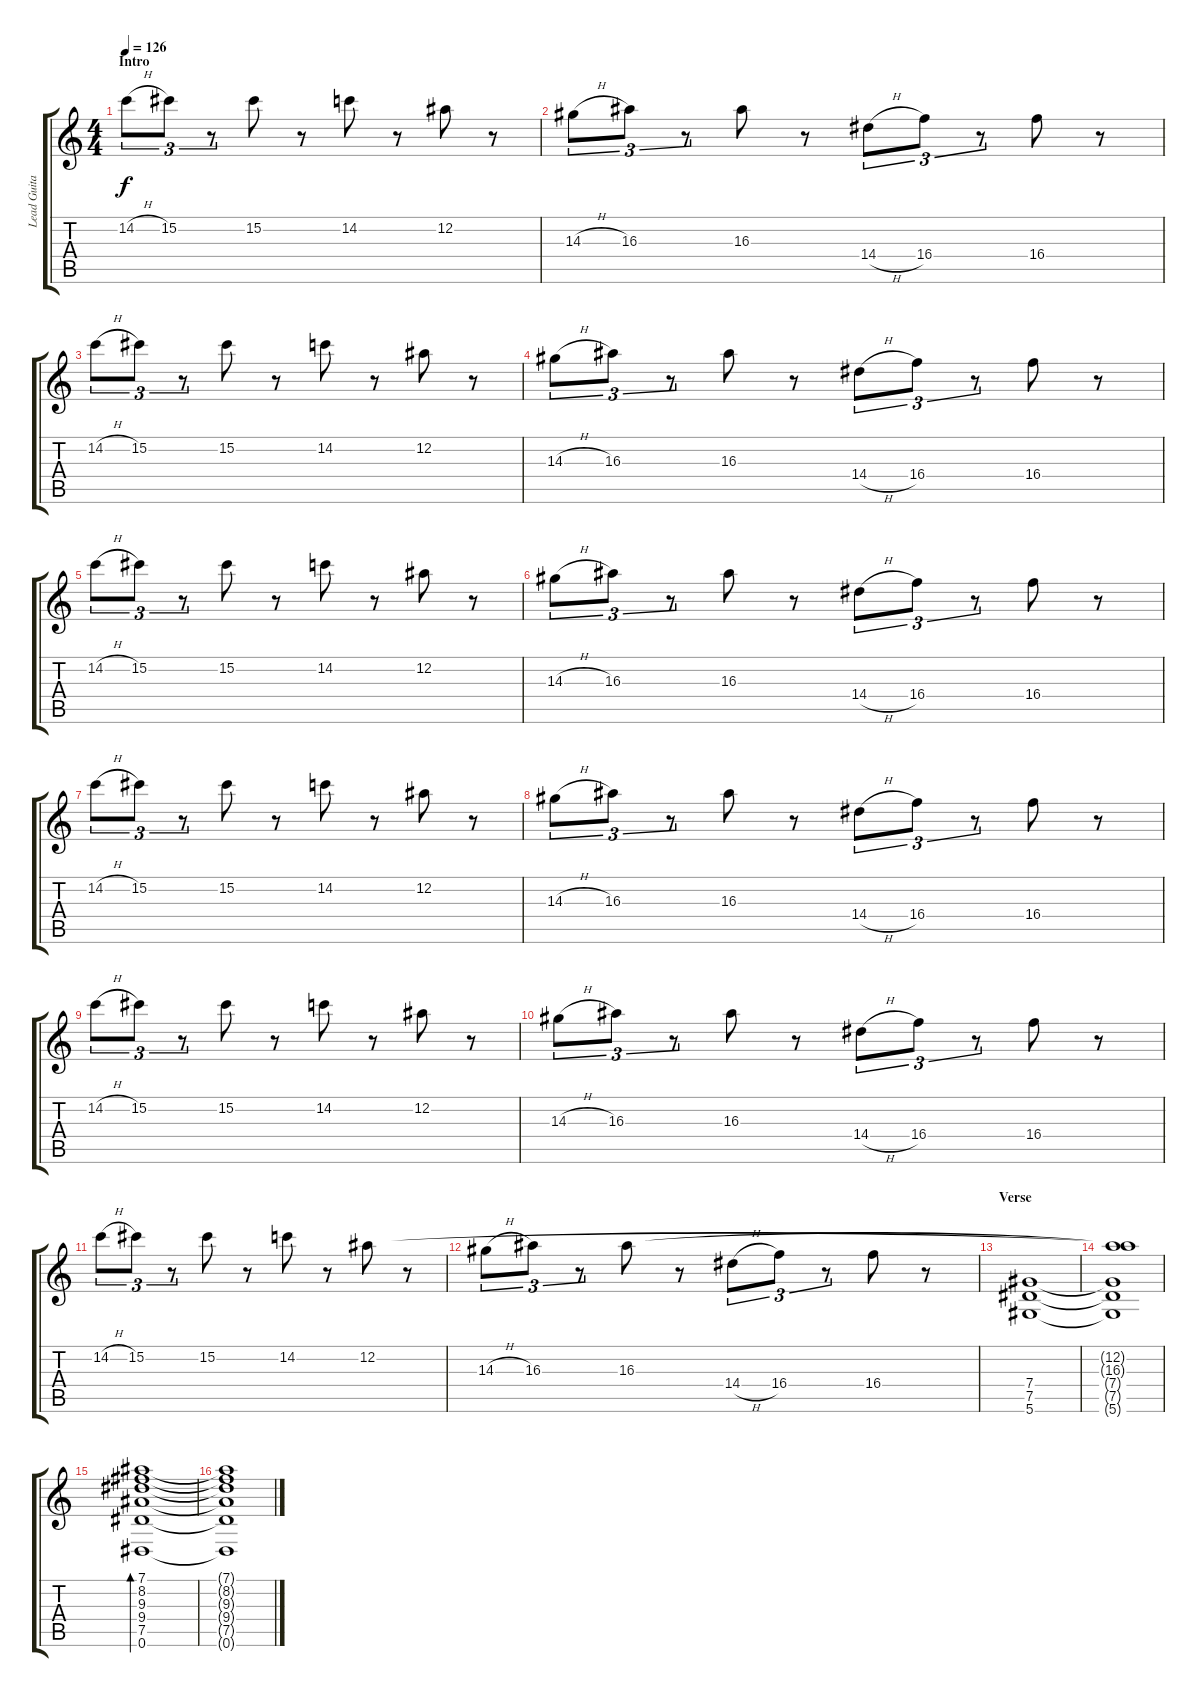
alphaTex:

\track ("Lead Guitar" "Lead Guita") {instrument distortionguitar}
\staff {score tabs}
\tuning (Eb4 Bb3 Gb3 Db3 Ab2 Eb2) {hide}
\ts (4 4)
\section ("" "Intro")
\tempo 126
\clef g2
\ks c
14.2{h}.8{tu (3 2) dy f instrument distortionguitar} 15.2.8{tu (3 2)} r.8{tu (3 2)} 15.2.8 r.8 14.2.8 r.8 12.2.8 r.8 |
14.3{h}.8{tu (3 2)} 16.3.8{tu (3 2)} r.8{tu (3 2)} 16.3.8 r.8 14.4{h}.8{tu (3 2)} 16.4.8{tu (3 2)} r.8{tu (3 2)} 16.4.8 r.8 |
14.2{h}.8{tu (3 2)} 15.2.8{tu (3 2)} r.8{tu (3 2)} 15.2.8 r.8 14.2.8 r.8 12.2.8 r.8 |
14.3{h}.8{tu (3 2)} 16.3.8{tu (3 2)} r.8{tu (3 2)} 16.3.8 r.8 14.4{h}.8{tu (3 2)} 16.4.8{tu (3 2)} r.8{tu (3 2)} 16.4.8 r.8 |
14.2{h}.8{tu (3 2)} 15.2.8{tu (3 2)} r.8{tu (3 2)} 15.2.8 r.8 14.2.8 r.8 12.2.8 r.8 |
14.3{h}.8{tu (3 2)} 16.3.8{tu (3 2)} r.8{tu (3 2)} 16.3.8 r.8 14.4{h}.8{tu (3 2)} 16.4.8{tu (3 2)} r.8{tu (3 2)} 16.4.8 r.8 |
14.2{h}.8{tu (3 2)} 15.2.8{tu (3 2)} r.8{tu (3 2)} 15.2.8 r.8 14.2.8 r.8 12.2.8 r.8 |
14.3{h}.8{tu (3 2)} 16.3.8{tu (3 2)} r.8{tu (3 2)} 16.3.8 r.8 14.4{h}.8{tu (3 2)} 16.4.8{tu (3 2)} r.8{tu (3 2)} 16.4.8 r.8 |
14.2{h}.8{tu (3 2)} 15.2.8{tu (3 2)} r.8{tu (3 2)} 15.2.8 r.8 14.2.8 r.8 12.2.8 r.8 |
14.3{h}.8{tu (3 2)} 16.3.8{tu (3 2)} r.8{tu (3 2)} 16.3.8 r.8 14.4{h}.8{tu (3 2)} 16.4.8{tu (3 2)} r.8{tu (3 2)} 16.4.8 r.8 |
14.2{h}.8{tu (3 2)} 15.2.8{tu (3 2)} r.8{tu (3 2)} 15.2.8 r.8 14.2.8 r.8 12.2.8 r.8 |
14.3{h}.8{tu (3 2)} 16.3.8{tu (3 2)} r.8{tu (3 2)} 16.3.8 r.8 14.4{h}.8{tu (3 2)} 16.4.8{tu (3 2)} r.8{tu (3 2)} 16.4.8 r.8 |
\section ("" "Verse")
(7.4 7.5 5.6).1 |
(12.2{t} 16.3{t} 7.4{t} 7.5{t} 5.6{t}).1 |
(7.1 8.2 9.3 9.4 7.5 0.6).1{bd 240} |
(7.1{t} 8.2{t} 9.3{t} 9.4{t} 7.5{t} 0.6{t}).1
